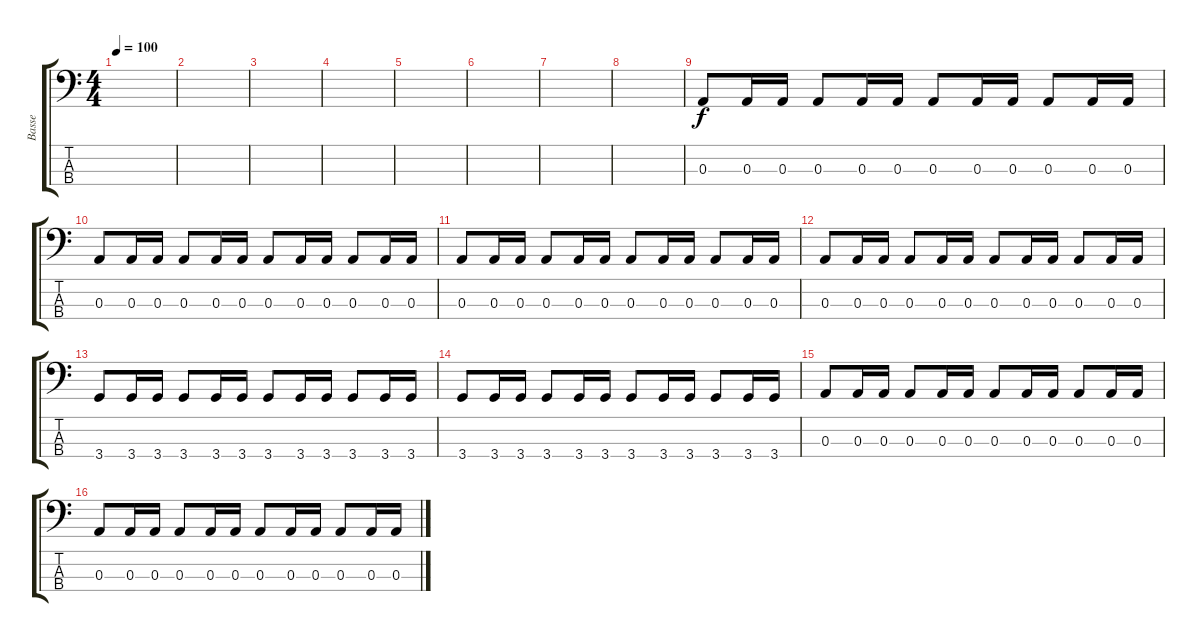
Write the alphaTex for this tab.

\track ("Basse" "Basse") {instrument electricbassfinger}
\staff {score tabs}
\tuning (G2 D2 A1 E1) {hide}
\ts (4 4)
\tempo 100
\clef f4
\ks c
|
|
|
|
|
|
|
|
0.3.8 0.3.16 0.3.16 0.3.8 0.3.16 0.3.16 0.3.8 0.3.16 0.3.16 0.3.8 0.3.16 0.3.16 |
0.3.8 0.3.16 0.3.16 0.3.8 0.3.16 0.3.16 0.3.8 0.3.16 0.3.16 0.3.8 0.3.16 0.3.16 |
0.3.8 0.3.16 0.3.16 0.3.8 0.3.16 0.3.16 0.3.8 0.3.16 0.3.16 0.3.8 0.3.16 0.3.16 |
0.3.8 0.3.16 0.3.16 0.3.8 0.3.16 0.3.16 0.3.8 0.3.16 0.3.16 0.3.8 0.3.16 0.3.16 |
3.4.8 3.4.16 3.4.16 3.4.8 3.4.16 3.4.16 3.4.8 3.4.16 3.4.16 3.4.8 3.4.16 3.4.16 |
3.4.8 3.4.16 3.4.16 3.4.8 3.4.16 3.4.16 3.4.8 3.4.16 3.4.16 3.4.8 3.4.16 3.4.16 |
0.3.8 0.3.16 0.3.16 0.3.8 0.3.16 0.3.16 0.3.8 0.3.16 0.3.16 0.3.8 0.3.16 0.3.16 |
0.3.8 0.3.16 0.3.16 0.3.8 0.3.16 0.3.16 0.3.8 0.3.16 0.3.16 0.3.8 0.3.16 0.3.16
